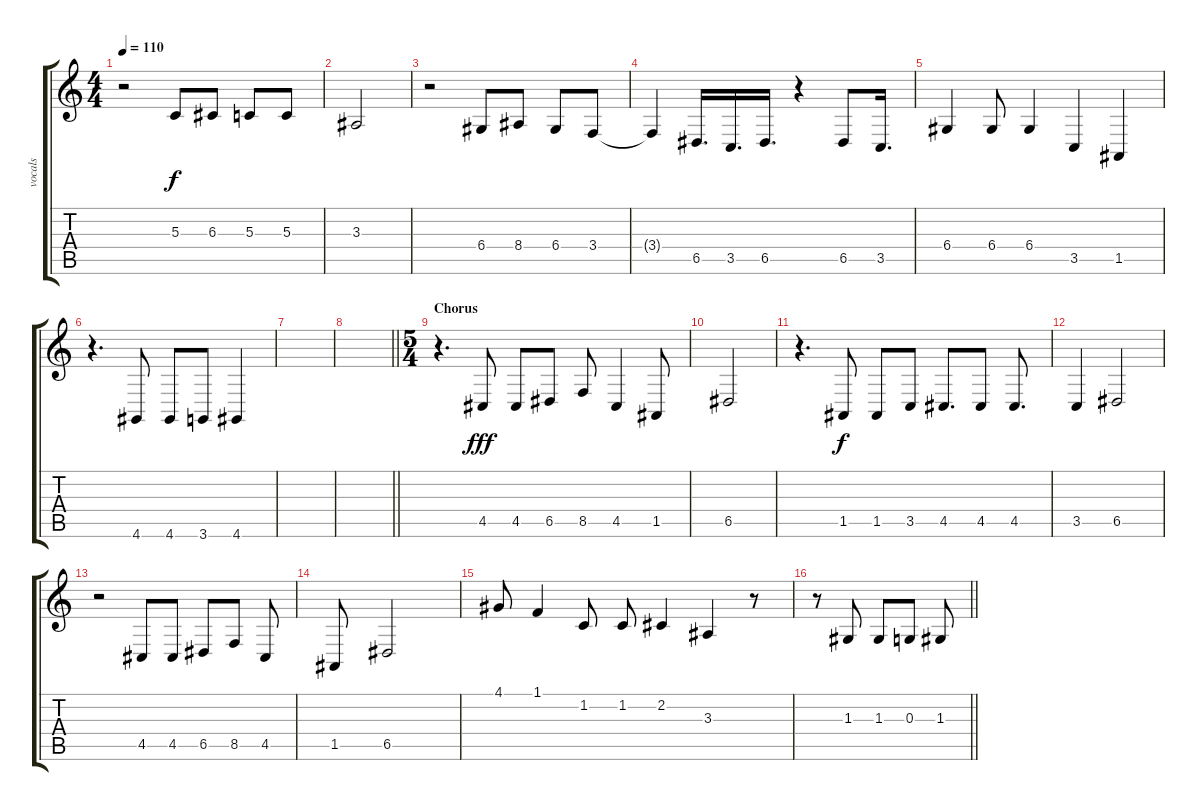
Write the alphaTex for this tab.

\track ("vocals" "vocals") {instrument tenorsax}
\staff {score tabs}
\tuning (E4 B3 G3 D3 A2 E2) {hide}
\ts (4 4)
\tempo 110
\clef g2
\ks c
r.2{dy f} 5.3.8 6.3.8 5.3.8 5.3.8 |
3.3.2 |
r.2 6.4.8 8.4.8 6.4.8 3.4.8 |
3.4{t}.4 6.5.16{d} 3.5.16{d} 6.5.16{d} r.4 6.5.8 3.5.16{d} |
6.4.4 6.4.8 6.4.4 3.5.4 1.5.4 |
r.4{d} 4.6.8 4.6.8 3.6.8 4.6.4 |
|
\barLineRight lightlight
|
\ts (5 4)
\section ("" "Chorus")
r.4{d} 4.5.8{dy fff} 4.5.8 6.5.8 8.5.8 4.5.4 1.5.8 |
6.5.2 |
r.4{d} 1.5.8{dy f} 1.5.8 3.5.8 4.5.8{d} 4.5.8 4.5.8{d} |
3.5.4 6.5.2 |
r.2 4.5.8 4.5.8 6.5.8 8.5.8 4.5.8 |
1.5.8 6.5.2 |
4.1.8 1.1.4 1.2.8 1.2.8 2.2.4 3.3.4 r.8 |
\barLineRight lightlight
r.8 1.3.8 1.3.8 0.3.8 1.3.8
